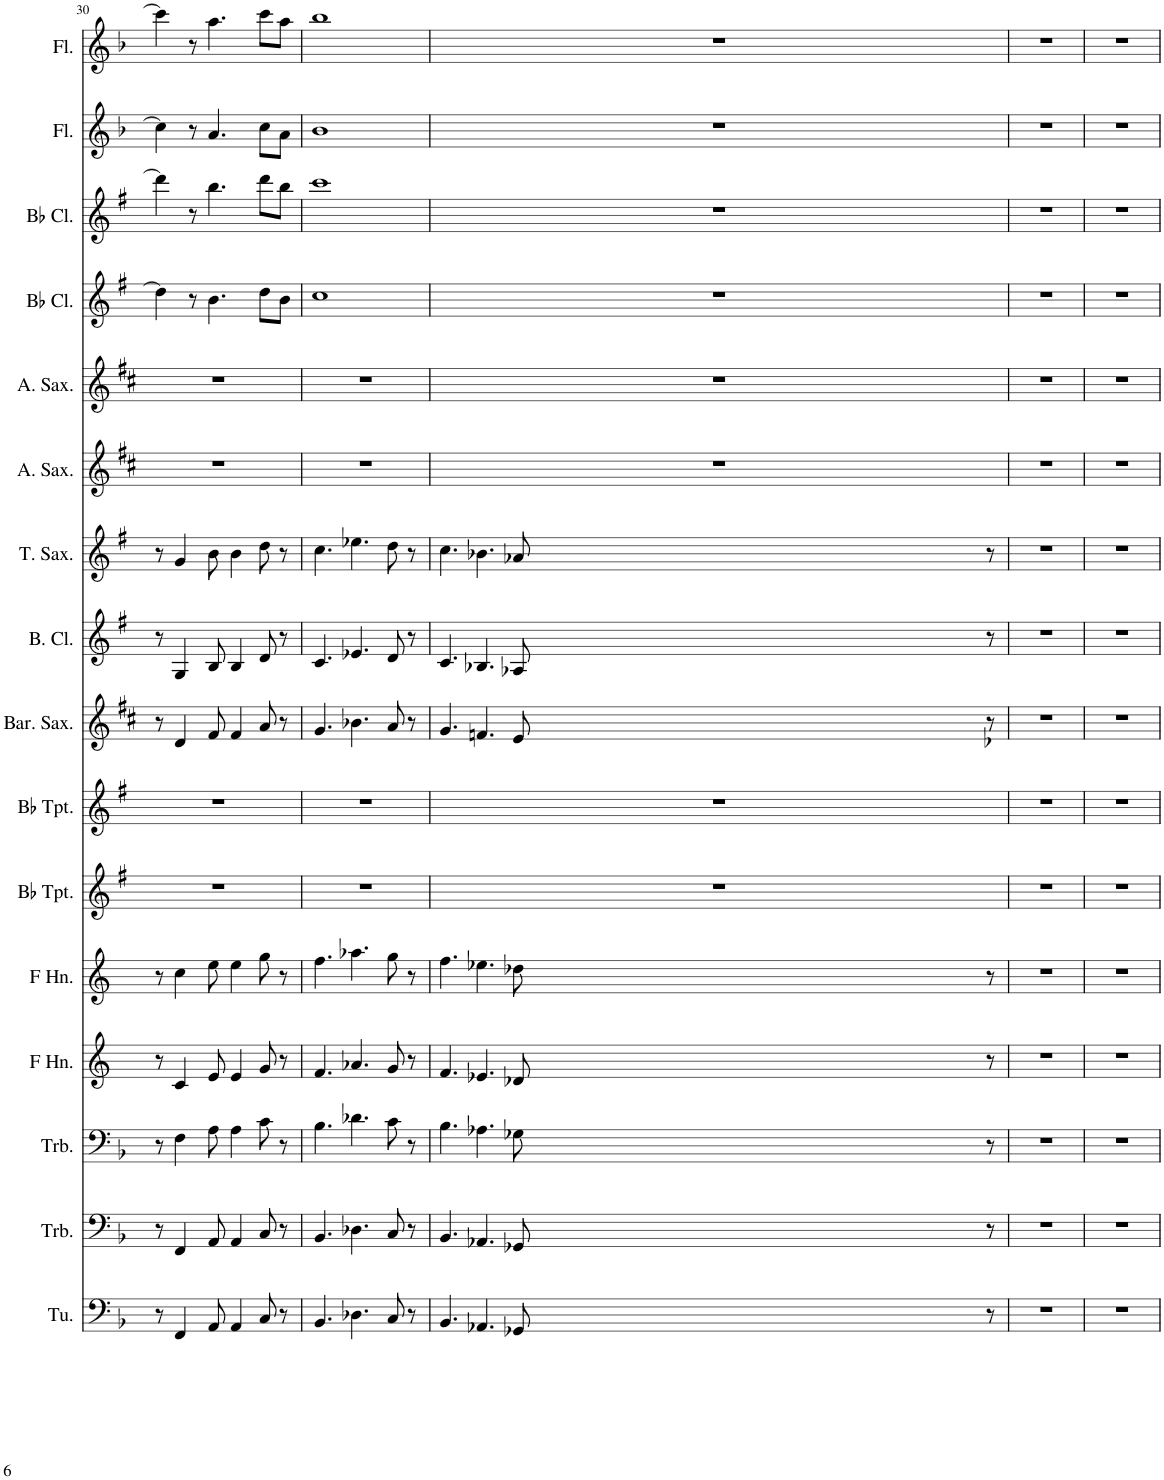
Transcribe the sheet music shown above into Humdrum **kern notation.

**kern	**kern	**kern	**kern	**kern	**kern	**kern	**kern	**kern	**kern	**kern	**kern	**kern	**kern	**kern	**kern
*part16	*part15	*part14	*part13	*part12	*part11	*part10	*part9	*part8	*part7	*part6	*part5	*part4	*part3	*part2	*part1
*staff16	*staff15	*staff14	*staff13	*staff12	*staff11	*staff10	*staff9	*staff8	*staff7	*staff6	*staff5	*staff4	*staff3	*staff2	*staff1
*I"Tuba	*I"Trombone	*I"Trombone	*I"Horn in F	*I"Horn in F	*I"Bb Trumpet	*I"Bb Trumpet	*I"Baritone Saxophone	*I"Bass Clarinet	*I"Tenor Saxophone	*I"Alto Saxophone	*I"Alto Saxophone	*I"Bb Clarinet	*I"Bb Clarinet	*I"Flute	*I"Flute
*I'Tu.	*I'Trb.	*I'Trb.	*	*	*I'Bb Tpt.	*I'Bb Tpt.	*I'Bar. Sax.	*I'B. Cl.	*I'T. Sax.	*I'A. Sax.	*I'A. Sax.	*I'Bb Cl.	*I'Bb Cl.	*I'Fl.	*I'Fl.
!!LO:PB:g=z
*clefF4	*clefF4	*clefF4	*clefG2	*clefG2	*clefG2	*clefG2	*clefG2	*clefG2	*clefG2	*clefG2	*clefG2	*clefG2	*clefG2	*clefG2	*clefG2
*	*	*	*Trd4c7	*Trd4c7	*Trd1c2	*Trd1c2	*Trd12c21	*Trd8c14	*Trd8c14	*Trd5c9	*Trd5c9	*Trd1c2	*Trd1c2	*	*
*k[b-]	*k[b-]	*k[b-]	*k[]	*k[]	*k[f#]	*k[f#]	*k[f#c#]	*k[f#]	*k[f#]	*k[f#c#]	*k[f#c#]	*k[f#]	*k[f#]	*k[b-]	*k[b-]
*M2/2	*M2/2	*M2/2	*M2/2	*M2/2	*M2/2	*M2/2	*M2/2	*M2/2	*M2/2	*M2/2	*M2/2	*M2/2	*M2/2	*M2/2	*M2/2
*met(c|)	*met(c|)	*met(c|)	*met(c|)	*met(c|)	*met(c|)	*met(c|)	*met(c|)	*met(c|)	*met(c|)	*met(c|)	*met(c|)	*met(c|)	*met(c|)	*met(c|)	*met(c|)
=30	=30	=30	=30	=30	=30	=30	=30	=30	=30	=30	=30	=30	=30	=30	=30
8r	8r	8r	8r	8r	1r	1r	8r	8r	8r	1r	1r	4dd\]	4ddd\]	4cc\]	4ccc\]
4FF/	4FF/	4F\	4c/	4cc\	.	.	4d/	4G/	4g/	.	.	.	.	.	.
.	.	.	.	.	.	.	.	.	.	.	.	8r	8r	8r	8r
8AA/	8AA/	8A\	8e/	8ee\	.	.	8f#/	8B/	8b\	.	.	4.b\	4.bb\	4.a/	4.aa\
4AA/	4AA/	4A\	4e/	4ee\	.	.	4f#/	4B/	4b\	.	.	.	.	.	.
8C/	8C/	8c\	8g/	8gg\	.	.	8a/	8d/	8dd\	.	.	8dd\L	8ddd\L	8cc\L	8ccc\L
8r	8r	8r	8r	8r	.	.	8r	8r	8r	.	.	8b\J	8bb\J	8a\J	8aa\J
=31	=31	=31	=31	=31	=31	=31	=31	=31	=31	=31	=31	=31	=31	=31	=31
4.BB-/	4.BB-/	4.B-\	4.f/	4.ff\	1r	1r	4.g/	4.c/	4.cc\	1r	1r	1cc	1ccc	1b-	1bb-
4.D-X\	4.D-X\	4.d-X\	4.a-X/	4.aa-X\	.	.	4.b-X\	4.e-X/	4.ee-X\	.	.	.	.	.	.
8C/	8C/	8c\	8g/	8gg\	.	.	8a/	8d/	8dd\	.	.	.	.	.	.
8r	8r	8r	8r	8r	.	.	8r	8r	8r	.	.	.	.	.	.
=32	=32	=32	=32	=32	=32	=32	=32	=32	=32	=32	=32	=32	=32	=32	=32
4.BB-/	4.BB-/	4.B-\	4.f/	4.ff\	1r	1r	4.g/	4.c/	4.cc\	1r	1r	1r	1r	1r	1r
4.AA-X/	4.AA-X/	4.A-X\	4.e-X/	4.ee-X\	.	.	4.fn/	4.B-X/	4.b-X\	.	.	.	.	.	.
8GG-X/	8GG-X/	8G-X\	8d-X/	8dd-X\	.	.	8e-X/	8A-X/	8a-X/	.	.	.	.	.	.
8r	8r	8r	8r	8r	.	.	8r	8r	8r	.	.	.	.	.	.
=33	=33	=33	=33	=33	=33	=33	=33	=33	=33	=33	=33	=33	=33	=33	=33
1r	1r	1r	1r	1r	1r	1r	1r	1r	1r	1r	1r	1r	1r	1r	1r
=34	=34	=34	=34	=34	=34	=34	=34	=34	=34	=34	=34	=34	=34	=34	=34
1r	1r	1r	1r	1r	1r	1r	1r	1r	1r	1r	1r	1r	1r	1r	1r
=	=	=	=	=	=	=	=	=	=	=	=	=	=	=	=
*-	*-	*-	*-	*-	*-	*-	*-	*-	*-	*-	*-	*-	*-	*-	*-
